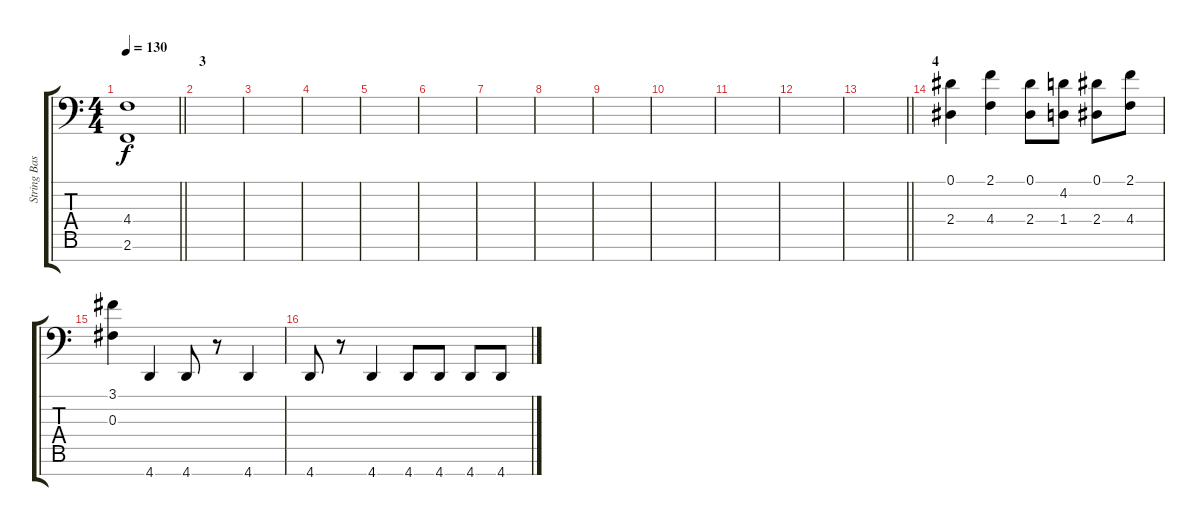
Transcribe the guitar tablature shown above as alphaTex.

\track ("String Bass" "String Bas") {instrument stringensemble1}
\staff {score tabs}
\tuning (Eb4 Bb3 Gb3 Db3 Ab2 Eb2 Bb1) {hide}
\ts (4 4)
\tempo 130
\clef f4
\barLineRight lightlight
\ks c
(4.4 2.6).1{dy f} |
\section ("" "3")
|
|
|
|
|
|
|
|
|
|
|
\barLineRight lightlight
|
\section ("" "4")
(0.1 2.4).4 (2.1 4.4).4 (0.1 2.4).8 (4.2 1.4).8 (0.1 2.4).8 (2.1 4.4).8 |
(3.1 0.3).4 4.7.4 4.7.8 r.8 4.7.4 |
4.7.8 r.8 4.7.4 4.7.8 4.7.8 4.7.8 4.7.8
